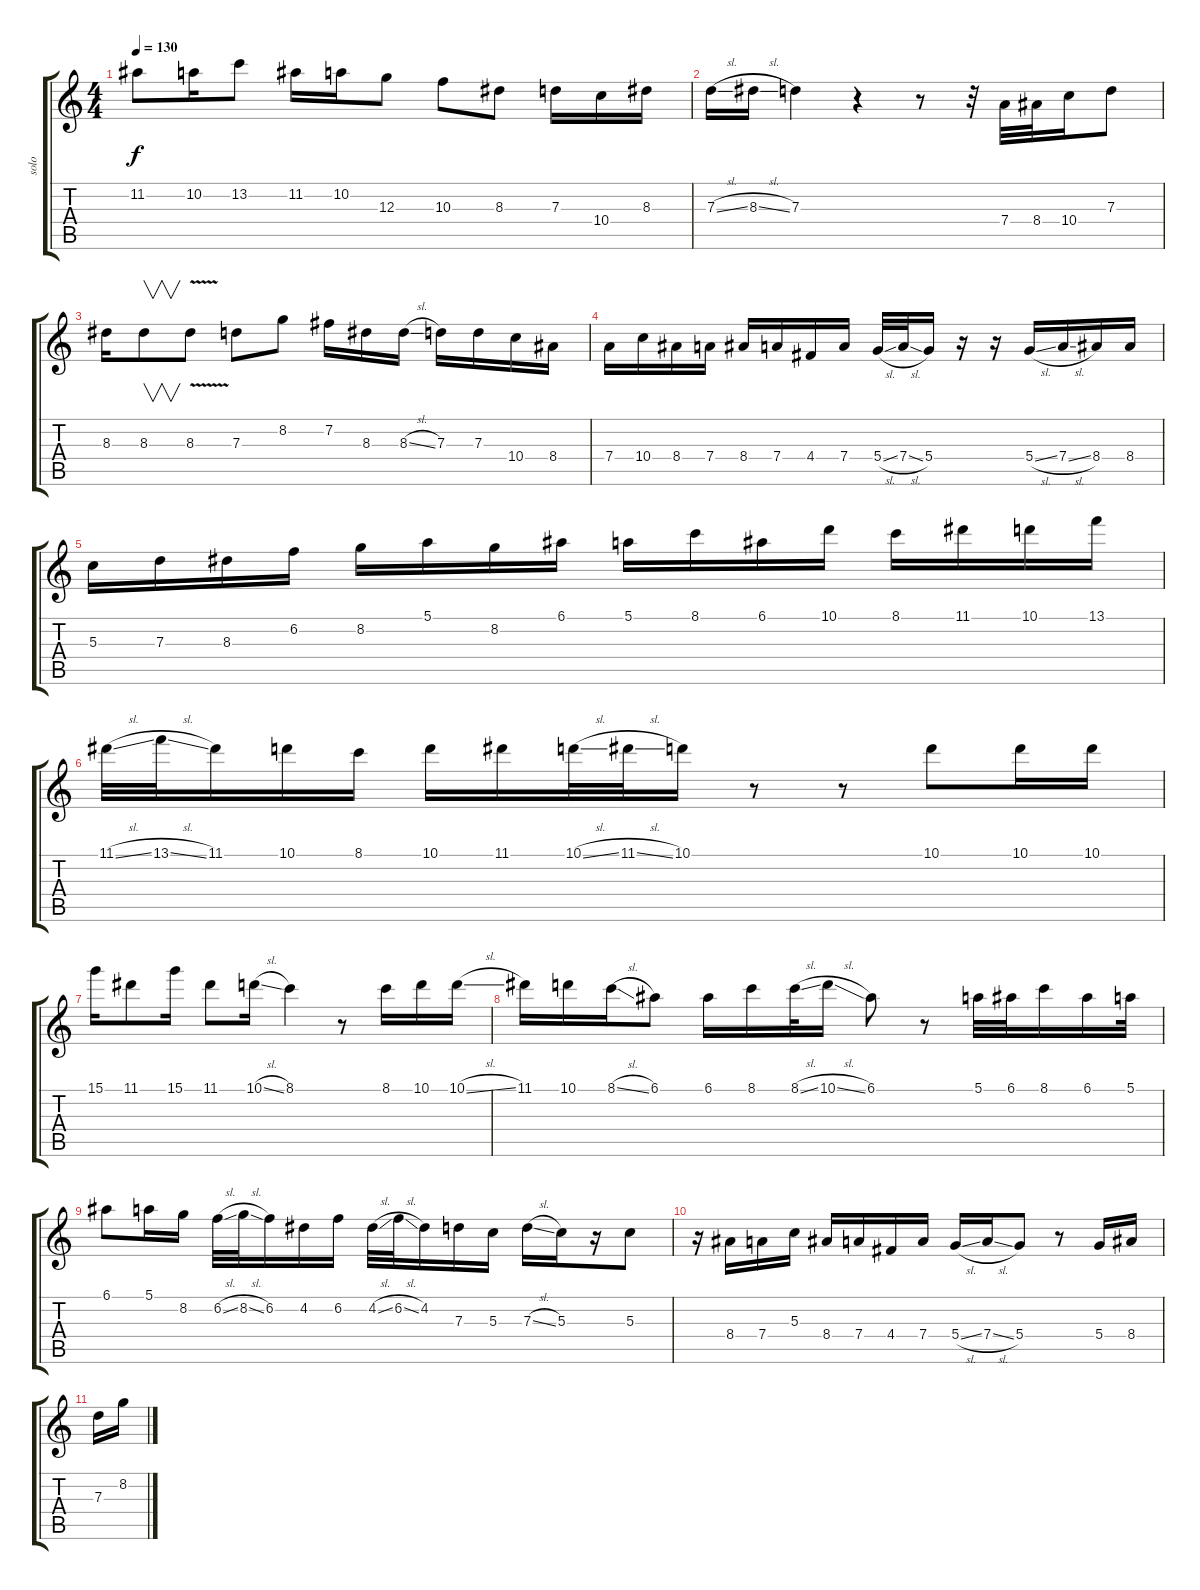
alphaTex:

\track ("solo" "solo") {instrument acousticguitarsteel}
\staff {score tabs}
\tuning (E4 B3 G3 D3 A2 E2) {hide}
\ts (4 4)
\tempo 130
\clef g2
\ks c
11.2.8{dy f} 10.2.16 13.2.8 11.2.16 10.2.16 12.3.8 10.3.8 8.3.8 7.3.16 10.4.16 8.3.16 |
7.3{sl}.16 8.3{sl}.16 7.3.4 r.4 r.8 r.32 7.4.32 8.4.32 10.4.16 7.3.8 |
8.3.16 8.3.8{v} 8.3{v}.8 7.3.8 8.2.8 7.2.16 8.3.16 8.3{sl}.16 7.3.16 7.3.16 10.4.16 8.4.16 |
7.4.16 10.4.16 8.4.16 7.4.16 8.4.16 7.4.16 4.4.16 7.4.16 5.4{sl}.32 7.4{sl}.32 5.4.16 r.16 r.16 5.4{sl}.16 7.4{sl}.16 8.4.16 8.4.16 |
5.3.16 7.3.16 8.3.16 6.2.16 8.2.16 5.1.16 8.2.16 6.1.16 5.1.16 8.1.16 6.1.16 10.1.16 8.1.16 11.1.16 10.1.16 13.1.16 |
11.1{sl}.32 13.1{sl}.32 11.1.16 10.1.16 8.1.16 10.1.16 11.1.16 10.1{sl}.32 11.1{sl}.32 10.1.16 r.8 r.8 10.1.8 10.1.16 10.1.16 |
15.1.16 11.1.8 15.1.16 11.1.8 10.1{sl}.16 8.1.4 r.8 8.1.16 10.1.16 10.1{sl}.16 |
11.1.16 10.1.16 8.1{sl}.16 6.1.8 6.1.16 8.1.16 8.1{sl}.32 10.1{sl}.16 6.1.8 r.8 5.1.32 6.1.32 8.1.16 6.1.16 5.1.32 |
6.1.8 5.1.16 8.2.16 6.2{sl}.32 8.2{sl}.32 6.2.16 4.2.16 6.2.16 4.2{sl}.32 6.2{sl}.32 4.2.16 7.3.16 5.3.16 7.3{sl}.16 5.3.16 r.16 5.3.8 |
r.16 8.4.16 7.4.16 5.3.16 8.4.16 7.4.16 4.4.16 7.4.16 5.4{sl}.16 7.4{sl}.16 5.4.8 r.8 5.4.16 8.4.16 |
7.3.16 8.2.16
